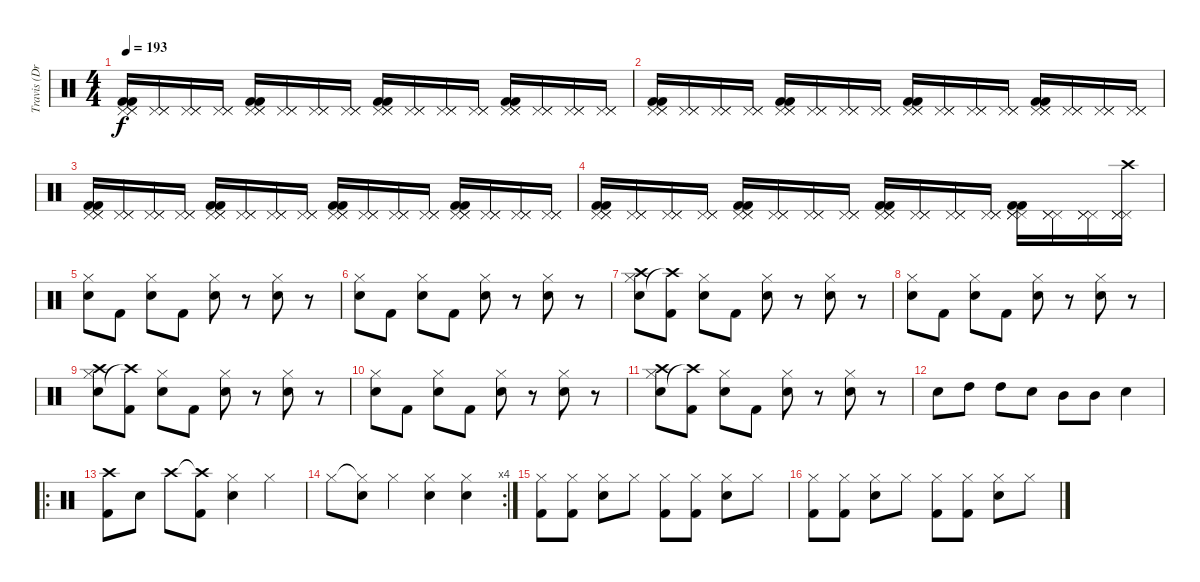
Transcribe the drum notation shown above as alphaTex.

\track ("Travis (Drums)" "Travis (Dr") {instrument percussion}
\staff {score}
\articulation defaults
\ts (4 4)
\tempo 193
\clef neutral
\ks c
("Pedal Hi-Hat (hit)" "Pedal Hi-Hat (hit)" "Pedal Hi-Hat (hit)" "Kick (hit) 2" "Kick (hit) 2").16{dy f} ("Pedal Hi-Hat (hit)" "Pedal Hi-Hat (hit)" "Pedal Hi-Hat (hit)").16 ("Pedal Hi-Hat (hit)" "Pedal Hi-Hat (hit)" "Pedal Hi-Hat (hit)").16 ("Pedal Hi-Hat (hit)" "Pedal Hi-Hat (hit)" "Pedal Hi-Hat (hit)").16 ("Pedal Hi-Hat (hit)" "Pedal Hi-Hat (hit)" "Pedal Hi-Hat (hit)" "Kick (hit) 2" "Kick (hit) 2").16 ("Pedal Hi-Hat (hit)" "Pedal Hi-Hat (hit)" "Pedal Hi-Hat (hit)").16 ("Pedal Hi-Hat (hit)" "Pedal Hi-Hat (hit)" "Pedal Hi-Hat (hit)").16 ("Pedal Hi-Hat (hit)" "Pedal Hi-Hat (hit)" "Pedal Hi-Hat (hit)").16 ("Pedal Hi-Hat (hit)" "Pedal Hi-Hat (hit)" "Pedal Hi-Hat (hit)" "Kick (hit) 2" "Kick (hit) 2").16 ("Pedal Hi-Hat (hit)" "Pedal Hi-Hat (hit)" "Pedal Hi-Hat (hit)").16 ("Pedal Hi-Hat (hit)" "Pedal Hi-Hat (hit)" "Pedal Hi-Hat (hit)").16 ("Pedal Hi-Hat (hit)" "Pedal Hi-Hat (hit)" "Pedal Hi-Hat (hit)").16 ("Pedal Hi-Hat (hit)" "Pedal Hi-Hat (hit)" "Pedal Hi-Hat (hit)" "Kick (hit) 2" "Kick (hit) 2").16 ("Pedal Hi-Hat (hit)" "Pedal Hi-Hat (hit)" "Pedal Hi-Hat (hit)").16 ("Pedal Hi-Hat (hit)" "Pedal Hi-Hat (hit)" "Pedal Hi-Hat (hit)").16 ("Pedal Hi-Hat (hit)" "Pedal Hi-Hat (hit)" "Pedal Hi-Hat (hit)").16 |
("Pedal Hi-Hat (hit)" "Pedal Hi-Hat (hit)" "Pedal Hi-Hat (hit)" "Kick (hit) 2" "Kick (hit) 2").16 ("Pedal Hi-Hat (hit)" "Pedal Hi-Hat (hit)" "Pedal Hi-Hat (hit)").16 ("Pedal Hi-Hat (hit)" "Pedal Hi-Hat (hit)" "Pedal Hi-Hat (hit)").16 ("Pedal Hi-Hat (hit)" "Pedal Hi-Hat (hit)" "Pedal Hi-Hat (hit)").16 ("Pedal Hi-Hat (hit)" "Pedal Hi-Hat (hit)" "Pedal Hi-Hat (hit)" "Kick (hit) 2" "Kick (hit) 2").16 ("Pedal Hi-Hat (hit)" "Pedal Hi-Hat (hit)" "Pedal Hi-Hat (hit)").16 ("Pedal Hi-Hat (hit)" "Pedal Hi-Hat (hit)" "Pedal Hi-Hat (hit)").16 ("Pedal Hi-Hat (hit)" "Pedal Hi-Hat (hit)" "Pedal Hi-Hat (hit)").16 ("Pedal Hi-Hat (hit)" "Pedal Hi-Hat (hit)" "Pedal Hi-Hat (hit)" "Kick (hit) 2" "Kick (hit) 2").16 ("Pedal Hi-Hat (hit)" "Pedal Hi-Hat (hit)" "Pedal Hi-Hat (hit)").16 ("Pedal Hi-Hat (hit)" "Pedal Hi-Hat (hit)" "Pedal Hi-Hat (hit)").16 ("Pedal Hi-Hat (hit)" "Pedal Hi-Hat (hit)" "Pedal Hi-Hat (hit)").16 ("Pedal Hi-Hat (hit)" "Pedal Hi-Hat (hit)" "Pedal Hi-Hat (hit)" "Kick (hit) 2" "Kick (hit) 2").16 ("Pedal Hi-Hat (hit)" "Pedal Hi-Hat (hit)" "Pedal Hi-Hat (hit)").16 ("Pedal Hi-Hat (hit)" "Pedal Hi-Hat (hit)" "Pedal Hi-Hat (hit)").16 ("Pedal Hi-Hat (hit)" "Pedal Hi-Hat (hit)" "Pedal Hi-Hat (hit)").16 |
("Pedal Hi-Hat (hit)" "Pedal Hi-Hat (hit)" "Pedal Hi-Hat (hit)" "Kick (hit) 2" "Kick (hit) 2").16 ("Pedal Hi-Hat (hit)" "Pedal Hi-Hat (hit)" "Pedal Hi-Hat (hit)").16 ("Pedal Hi-Hat (hit)" "Pedal Hi-Hat (hit)" "Pedal Hi-Hat (hit)").16 ("Pedal Hi-Hat (hit)" "Pedal Hi-Hat (hit)" "Pedal Hi-Hat (hit)").16 ("Pedal Hi-Hat (hit)" "Pedal Hi-Hat (hit)" "Pedal Hi-Hat (hit)" "Kick (hit) 2" "Kick (hit) 2").16 ("Pedal Hi-Hat (hit)" "Pedal Hi-Hat (hit)" "Pedal Hi-Hat (hit)").16 ("Pedal Hi-Hat (hit)" "Pedal Hi-Hat (hit)" "Pedal Hi-Hat (hit)").16 ("Pedal Hi-Hat (hit)" "Pedal Hi-Hat (hit)" "Pedal Hi-Hat (hit)").16 ("Pedal Hi-Hat (hit)" "Pedal Hi-Hat (hit)" "Pedal Hi-Hat (hit)" "Kick (hit) 2" "Kick (hit) 2").16 ("Pedal Hi-Hat (hit)" "Pedal Hi-Hat (hit)" "Pedal Hi-Hat (hit)").16 ("Pedal Hi-Hat (hit)" "Pedal Hi-Hat (hit)" "Pedal Hi-Hat (hit)").16 ("Pedal Hi-Hat (hit)" "Pedal Hi-Hat (hit)" "Pedal Hi-Hat (hit)").16 ("Pedal Hi-Hat (hit)" "Pedal Hi-Hat (hit)" "Pedal Hi-Hat (hit)" "Kick (hit) 2" "Kick (hit) 2").16 ("Pedal Hi-Hat (hit)" "Pedal Hi-Hat (hit)" "Pedal Hi-Hat (hit)").16 ("Pedal Hi-Hat (hit)" "Pedal Hi-Hat (hit)" "Pedal Hi-Hat (hit)").16 ("Pedal Hi-Hat (hit)" "Pedal Hi-Hat (hit)" "Pedal Hi-Hat (hit)").16 |
("Pedal Hi-Hat (hit)" "Pedal Hi-Hat (hit)" "Pedal Hi-Hat (hit)" "Kick (hit) 2" "Kick (hit) 2").16 ("Pedal Hi-Hat (hit)" "Pedal Hi-Hat (hit)" "Pedal Hi-Hat (hit)").16 ("Pedal Hi-Hat (hit)" "Pedal Hi-Hat (hit)" "Pedal Hi-Hat (hit)").16 ("Pedal Hi-Hat (hit)" "Pedal Hi-Hat (hit)" "Pedal Hi-Hat (hit)").16 ("Pedal Hi-Hat (hit)" "Pedal Hi-Hat (hit)" "Pedal Hi-Hat (hit)" "Kick (hit) 2" "Kick (hit) 2").16 ("Pedal Hi-Hat (hit)" "Pedal Hi-Hat (hit)" "Pedal Hi-Hat (hit)").16 ("Pedal Hi-Hat (hit)" "Pedal Hi-Hat (hit)" "Pedal Hi-Hat (hit)").16 ("Pedal Hi-Hat (hit)" "Pedal Hi-Hat (hit)" "Pedal Hi-Hat (hit)").16 ("Pedal Hi-Hat (hit)" "Pedal Hi-Hat (hit)" "Pedal Hi-Hat (hit)" "Kick (hit) 2" "Kick (hit) 2").16 ("Pedal Hi-Hat (hit)" "Pedal Hi-Hat (hit)" "Pedal Hi-Hat (hit)").16 ("Pedal Hi-Hat (hit)" "Pedal Hi-Hat (hit)" "Pedal Hi-Hat (hit)").16 ("Pedal Hi-Hat (hit)" "Pedal Hi-Hat (hit)" "Pedal Hi-Hat (hit)").16 ("Pedal Hi-Hat (hit)" "Pedal Hi-Hat (hit)" "Pedal Hi-Hat (hit)" "Kick (hit) 2" "Kick (hit) 2").16 ("Pedal Hi-Hat (hit)" "Pedal Hi-Hat (hit)" "Pedal Hi-Hat (hit)").16 ("Pedal Hi-Hat (hit)" "Pedal Hi-Hat (hit)" "Pedal Hi-Hat (hit)").16 ("Pedal Hi-Hat (hit)" "Pedal Hi-Hat (hit)" "Pedal Hi-Hat (hit)" "Crash high (hit)").16 |
("Hi-Hat (closed)" "Electric Snare (hit)").8 "Kick (hit) 2".8 ("Hi-Hat (closed)" "Electric Snare (hit)").8 "Kick (hit) 2".8 ("Hi-Hat (closed)" "Electric Snare (hit)").8 r.8 ("Hi-Hat (closed)" "Electric Snare (hit)").8 r.8 |
("Hi-Hat (closed)" "Electric Snare (hit)").8 "Kick (hit) 2".8 ("Hi-Hat (closed)" "Electric Snare (hit)").8 "Kick (hit) 2".8 ("Hi-Hat (closed)" "Electric Snare (hit)").8 r.8 ("Hi-Hat (closed)" "Electric Snare (hit)").8 r.8 |
("Hi-Hat (closed)" "Electric Snare (hit)" "Crash high (hit)").8 ("Kick (hit) 2" "Crash high (hit)"{t}).8 ("Hi-Hat (closed)" "Electric Snare (hit)").8 "Kick (hit) 2".8 ("Hi-Hat (closed)" "Electric Snare (hit)").8 r.8 ("Hi-Hat (closed)" "Electric Snare (hit)").8 r.8 |
("Hi-Hat (closed)" "Electric Snare (hit)").8 "Kick (hit) 2".8 ("Hi-Hat (closed)" "Electric Snare (hit)").8 "Kick (hit) 2".8 ("Hi-Hat (closed)" "Electric Snare (hit)").8 r.8 ("Hi-Hat (closed)" "Electric Snare (hit)").8 r.8 |
("Hi-Hat (closed)" "Electric Snare (hit)" "Crash high (hit)").8 ("Kick (hit) 2" "Crash high (hit)"{t}).8 ("Hi-Hat (closed)" "Electric Snare (hit)").8 "Kick (hit) 2".8 ("Hi-Hat (closed)" "Electric Snare (hit)").8 r.8 ("Hi-Hat (closed)" "Electric Snare (hit)").8 r.8 |
("Hi-Hat (closed)" "Electric Snare (hit)").8 "Kick (hit) 2".8 ("Hi-Hat (closed)" "Electric Snare (hit)").8 "Kick (hit) 2".8 ("Hi-Hat (closed)" "Electric Snare (hit)").8 r.8 ("Hi-Hat (closed)" "Electric Snare (hit)").8 r.8 |
("Hi-Hat (closed)" "Electric Snare (hit)" "Crash high (hit)").8 ("Kick (hit) 2" "Crash high (hit)"{t}).8 ("Hi-Hat (closed)" "Electric Snare (hit)").8 "Kick (hit) 2".8 ("Hi-Hat (closed)" "Electric Snare (hit)").8 r.8 ("Hi-Hat (closed)" "Electric Snare (hit)").8 r.8 |
"Electric Snare (hit)".8 "High Tom (hit)".8 "High Tom (hit)".8 "Electric Snare (hit)".8 "Mid Tom (hit)".8 "Mid Tom (hit)".8 "Electric Snare (hit)".4 |
\ro
("Crash high (hit)" "Kick (hit) 2").8 "Electric Snare (hit)".8 "Crash high (hit)".8 ("Crash high (hit)"{t} "Kick (hit) 2").8 ("Hi-Hat (closed)" "Electric Snare (hit)").4 "Hi-Hat (closed)".4 |
\rc 4 "Hi-Hat (closed)".8
("Hi-Hat (closed)"{t} "Electric Snare (hit)").8 "Hi-Hat (closed)".4 ("Hi-Hat (closed)" "Electric Snare (hit)").4 ("Hi-Hat (closed)" "Electric Snare (hit)").4 |
("Hi-Hat (closed)" "Kick (hit) 2").8 ("Hi-Hat (closed)" "Kick (hit) 2").8 ("Hi-Hat (closed)" "Electric Snare (hit)").8 "Hi-Hat (closed)".8 ("Hi-Hat (closed)" "Kick (hit) 2").8 ("Hi-Hat (closed)" "Kick (hit) 2").8 ("Hi-Hat (closed)" "Electric Snare (hit)").8 "Hi-Hat (closed)".8 |
("Hi-Hat (closed)" "Kick (hit) 2").8 ("Hi-Hat (closed)" "Kick (hit) 2").8 ("Hi-Hat (closed)" "Electric Snare (hit)").8 "Hi-Hat (closed)".8 ("Hi-Hat (closed)" "Kick (hit) 2").8 ("Hi-Hat (closed)" "Kick (hit) 2").8 ("Hi-Hat (closed)" "Electric Snare (hit)").8 "Hi-Hat (closed)".8
